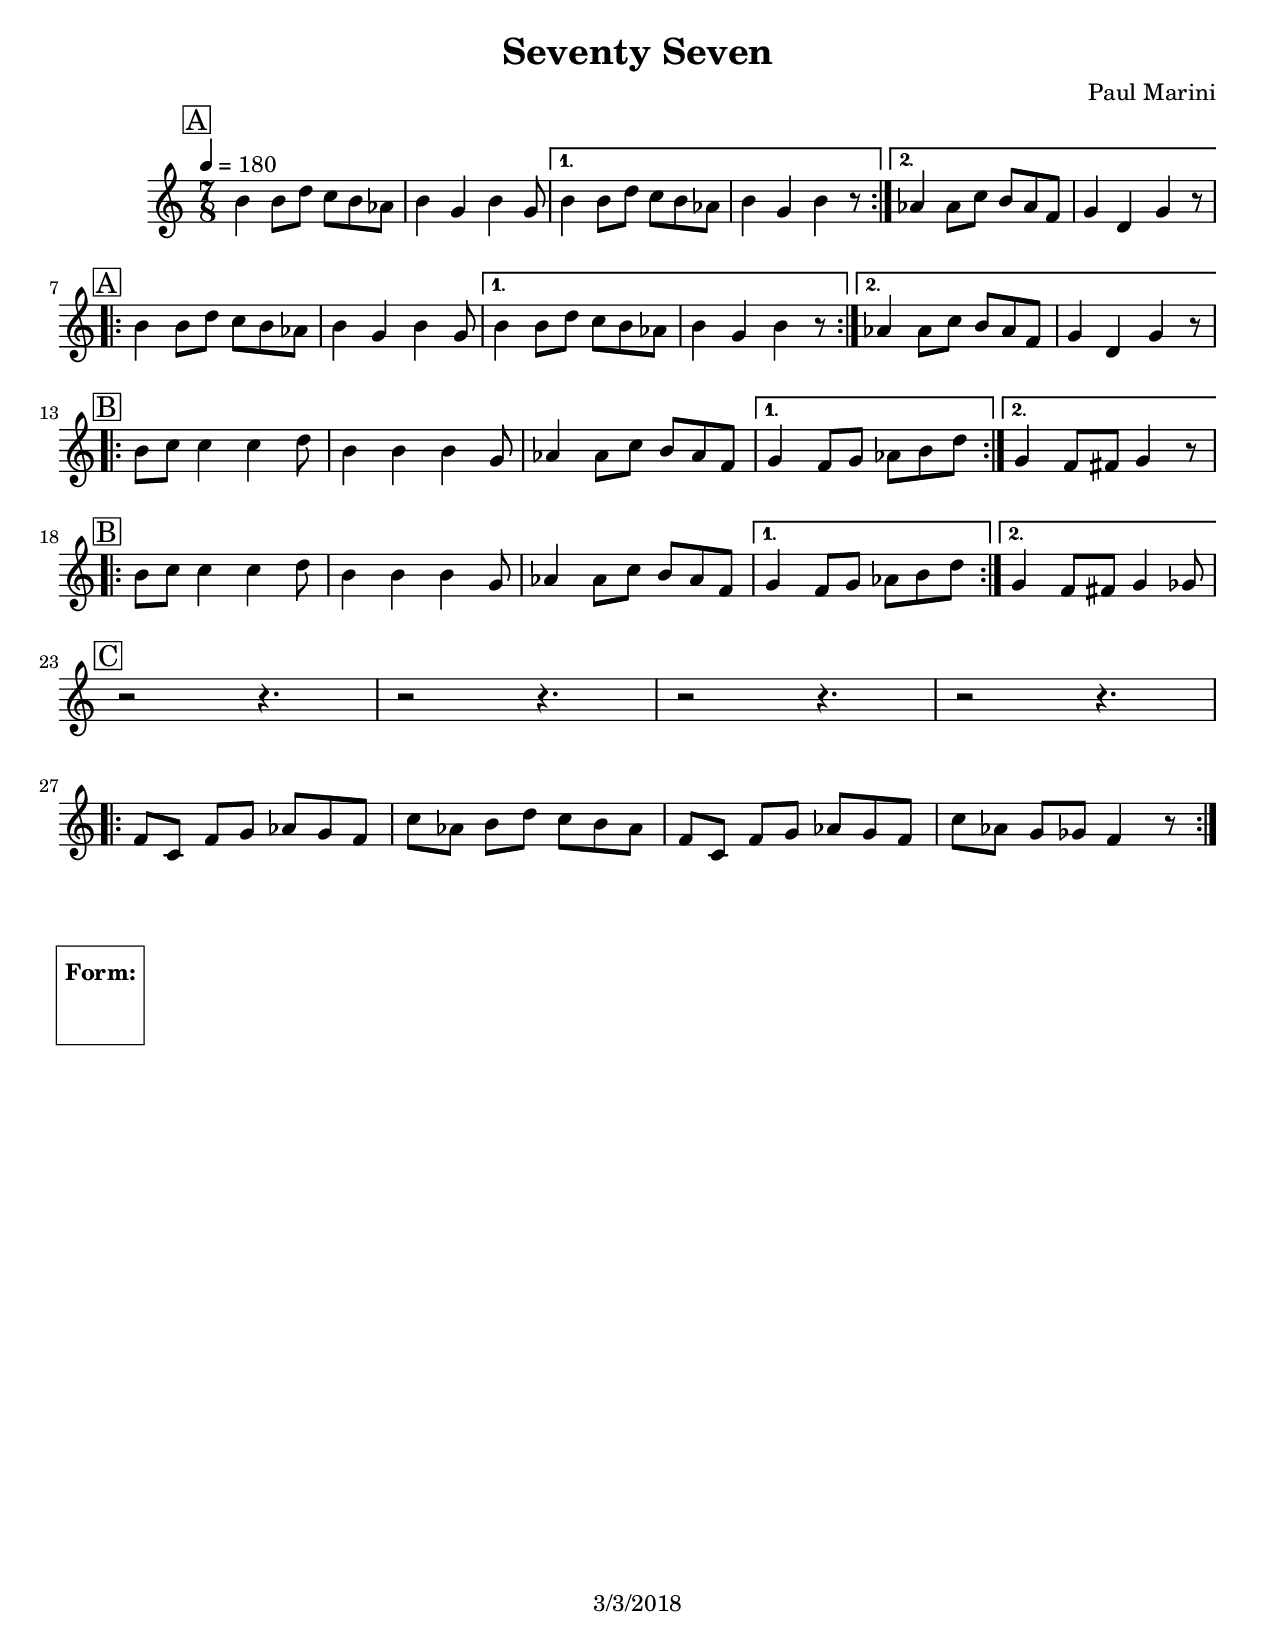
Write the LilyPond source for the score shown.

\version "2.18.2"

\header {
	title = "Seventy Seven"
	composer = "Paul Marini"
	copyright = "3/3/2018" %date of latest edits
}
\paper {
  #(set-paper-size "letter")
  }


slash = {
	\override NoteHead #'style = #'slash
	\override Stem #'transparent = ##t
}

noslash = {
	\revert NoteHead #'style
	\revert Stem #'transparent
}

the_form = %Form
	\markup { \box \column {
	\line { " " }
	\line { \bold " Form: " }
	\line { " " }
	\line { " " }
	}}

test = { \relative c' { \tempo 4 = 80 \set Score.markFormatter = #format-mark-box-letters
	\repeat volta 2 {
	}
}
}

%{ ornament conventions, a/o 10/2017
%	\prall		regular up ornament, metric
%	\lineprall	quick, nonmetric up ornament	(was \mordent)
%	\mordent		regular down ornament, nonmetric	(was \upbow)
%	\prallprall	consecutive up ornaments, metric
% \trill		trill
%	\turn		turn of some sort
%}

melody = { \relative c'' { \tempo 4 = 180 \set Score.markFormatter = #format-mark-box-letters
	\overrideTimeSignatureSettings
      7/8               % timeSignatureFraction
      1/16               % baseMomentFraction
      #'(4 4 6)           % beatStructure
      #'()		% beamExceptions
	\time 7/8

	\mark \markup { \box "A" }
	\repeat volta 2 {
		b4 b8 d c b aes | b4 g b g8 |
	}
		\alternative {
			{ b4 b8 d c b aes | b4 g b r8 | }
			{ aes4 aes8 c b aes f | g4 d g r8 | }
		} \break
	\mark \markup { \box "A" }
	\repeat volta 2 {
		b4 b8 d c b aes | b4 g b g8 |
	}
		\alternative {
			{ b4 b8 d c b aes | b4 g b r8 | }
			{ aes4 aes8 c b aes f | g4 d g r8 | }
		} \break

	\mark \markup { \box "B" }
	\repeat volta 2 {
		b8 c c4 c d8 | b4 b b g8 |
		aes4 aes8 c b aes f | 
	}
		\alternative {
			{ g4 f8 g aes b d | }
			{ g,4 f8 fis g4 r8 | }
		} \break
	\mark \markup { \box "B" }
	\repeat volta 2 {
		b8 c c4 c d8 | b4 b b g8 |
		aes4 aes8 c b aes f | 
	}
		\alternative {
			{ g4 f8 g aes b d | }
			{ g,4 f8 fis g4 ges8 | }
		} \break

	\mark \markup { \box "C" }
	r2 r4. | r2 r4. | r2 r4. | r2 r4. | \break

	\repeat volta 4 {
		f8 c f g aes g f | c' aes b d c b aes |
		f8 c f g aes g f | c' aes g ges f4 r8 |
	}

	
}
}

midbrass = { \relative c { \set Score.markFormatter = #format-mark-box-letters
	\overrideTimeSignatureSettings
      9/8               % timeSignatureFraction
      1/16               % baseMomentFraction
      #'(4 4 6 4)           % beatStructure
      #'()		% beamExceptions
	\time 9/8

	\mark \markup { \box "Intro" }
	\repeat volta 2 {
	}

	\mark \markup { \box "A" }
	\repeat volta 2 {
	}
		\alternative {
		}

}
}


changes = { \chordmode {

% Intro

% A

}
}


\book {
	\score {
	  <<
	    \new ChordNames {
		\set chordChanges = ##t
		\changes
	    }
	    \new Staff { \clef treble
		\melody
	    }
	  >>
	}
	\the_form
}
%{
\book {
	\bookOutputSuffix "midbrass"
	\score {
	  <<
	    \new ChordNames {
		\set chordChanges = ##t
		\changes
	    }
	    \new Staff { \clef bass
		\midbrass
	    }
	  >>
	}
	\the_form
}
%}
\book {
	\score {
	  <<
		\new Staff {
		  \set Staff.midiInstrument = #"trumpet" \unfoldRepeats
			\melody
		}
	  >>
		\midi { }
	}
}
%{
\book {
	\score {
	  <<
		\new Staff {
		  \set Staff.midiInstrument = #"trumpet" \unfoldRepeats
			\test
		}
	  >>
		\midi { }
	}
}
%}
